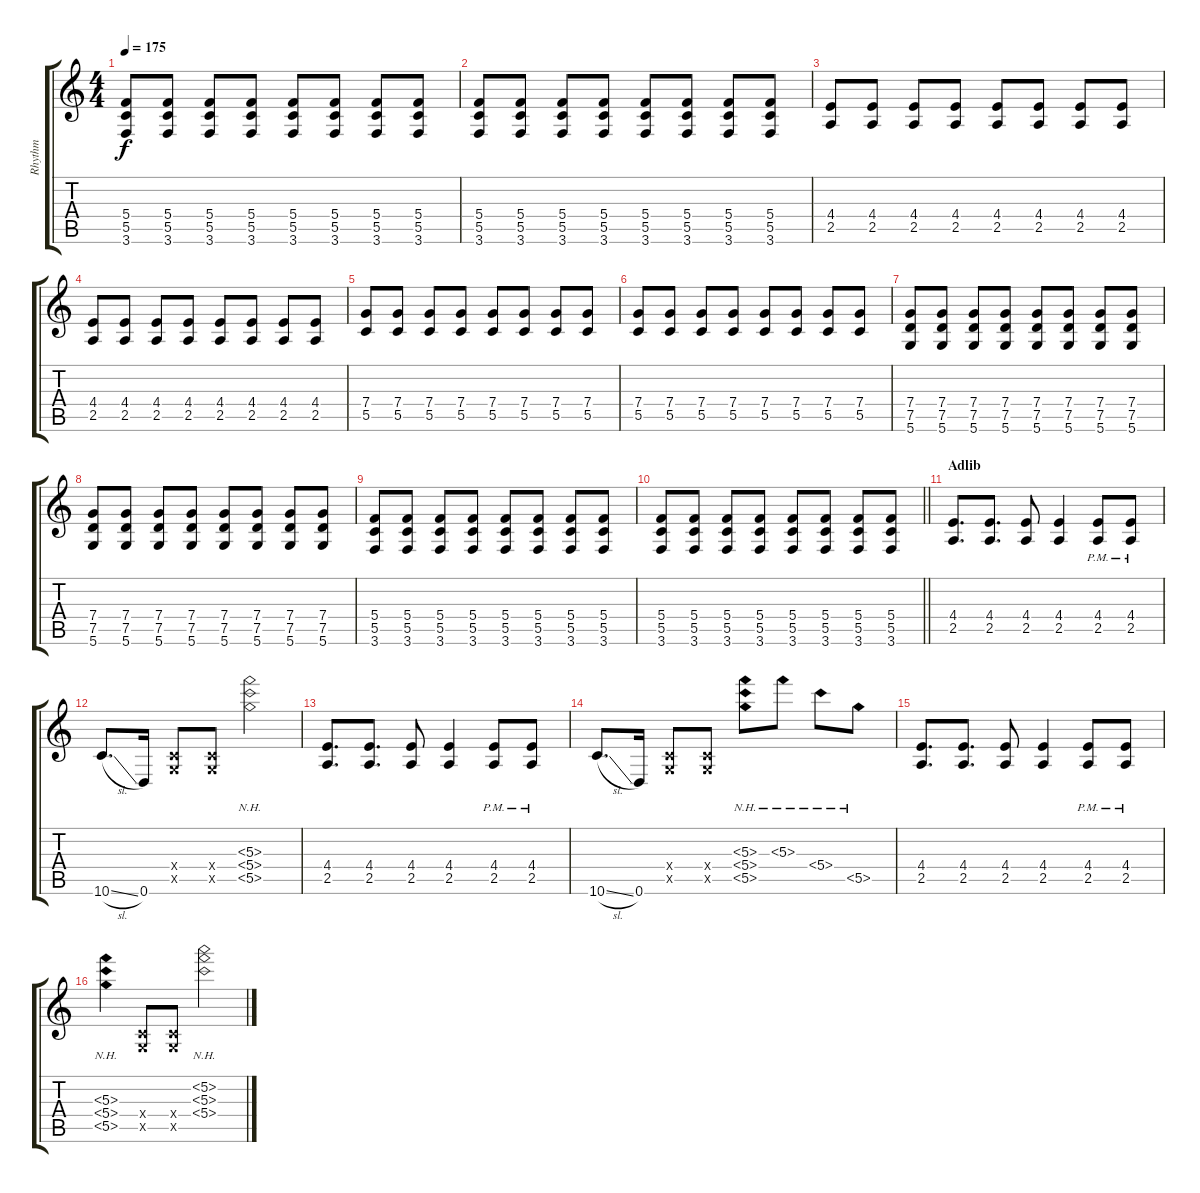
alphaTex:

\track ("Rhythm" "Rhythm") {instrument distortionguitar}
\staff {score tabs}
\tuning (D4 A3 F3 C3 G2 D2) {hide}
\ts (4 4)
\tempo 175
\clef g2
\ks c
(5.4 5.5 3.6).8{dy f} (5.4 5.5 3.6).8 (5.4 5.5 3.6).8 (5.4 5.5 3.6).8 (5.4 5.5 3.6).8 (5.4 5.5 3.6).8 (5.4 5.5 3.6).8 (5.4 5.5 3.6).8 |
(5.4 5.5 3.6).8 (5.4 5.5 3.6).8 (5.4 5.5 3.6).8 (5.4 5.5 3.6).8 (5.4 5.5 3.6).8 (5.4 5.5 3.6).8 (5.4 5.5 3.6).8 (5.4 5.5 3.6).8 |
(4.4 2.5).8 (4.4 2.5).8 (4.4 2.5).8 (4.4 2.5).8 (4.4 2.5).8 (4.4 2.5).8 (4.4 2.5).8 (4.4 2.5).8 |
(4.4 2.5).8 (4.4 2.5).8 (4.4 2.5).8 (4.4 2.5).8 (4.4 2.5).8 (4.4 2.5).8 (4.4 2.5).8 (4.4 2.5).8 |
(7.4 5.5).8 (7.4 5.5).8 (7.4 5.5).8 (7.4 5.5).8 (7.4 5.5).8 (7.4 5.5).8 (7.4 5.5).8 (7.4 5.5).8 |
(7.4 5.5).8 (7.4 5.5).8 (7.4 5.5).8 (7.4 5.5).8 (7.4 5.5).8 (7.4 5.5).8 (7.4 5.5).8 (7.4 5.5).8 |
(7.4 7.5 5.6).8 (7.4 7.5 5.6).8 (7.4 7.5 5.6).8 (7.4 7.5 5.6).8 (7.4 7.5 5.6).8 (7.4 7.5 5.6).8 (7.4 7.5 5.6).8 (7.4 7.5 5.6).8 |
(7.4 7.5 5.6).8 (7.4 7.5 5.6).8 (7.4 7.5 5.6).8 (7.4 7.5 5.6).8 (7.4 7.5 5.6).8 (7.4 7.5 5.6).8 (7.4 7.5 5.6).8 (7.4 7.5 5.6).8 |
(5.4 5.5 3.6).8 (5.4 5.5 3.6).8 (5.4 5.5 3.6).8 (5.4 5.5 3.6).8 (5.4 5.5 3.6).8 (5.4 5.5 3.6).8 (5.4 5.5 3.6).8 (5.4 5.5 3.6).8 |
\barLineRight lightlight
(5.4 5.5 3.6).8 (5.4 5.5 3.6).8 (5.4 5.5 3.6).8 (5.4 5.5 3.6).8 (5.4 5.5 3.6).8 (5.4 5.5 3.6).8 (5.4 5.5 3.6).8 (5.4 5.5 3.6).8 |
\section ("" "Adlib")
(4.4 2.5).8{d} (4.4 2.5).8{d} (4.4 2.5).8 (4.4 2.5).4 (4.4{pm} 2.5{pm}).8 (4.4{pm} 2.5{pm}).8 |
10.6{sl}.8{d} 0.6.16 (0.4{x} 0.5{x}).8 (0.4{x} 0.5{x}).8 (5.3{nh} 5.4{nh} 5.5{nh}).2 |
(4.4 2.5).8{d} (4.4 2.5).8{d} (4.4 2.5).8 (4.4 2.5).4 (4.4{pm} 2.5{pm}).8 (4.4{pm} 2.5{pm}).8 |
10.6{sl}.8{d} 0.6.16 (0.4{x} 0.5{x}).8 (0.4{x} 0.5{x}).8 (5.3{nh} 5.4{nh} 5.5{nh}).8 5.3{nh}.8 5.4{nh}.8 5.5{nh}.8 |
(4.4 2.5).8{d} (4.4 2.5).8{d} (4.4 2.5).8 (4.4 2.5).4 (4.4{pm} 2.5{pm}).8 (4.4{pm} 2.5{pm}).8 |
(5.3{nh} 5.4{nh} 5.5{nh}).4 (0.4{x} 0.5{x}).8 (0.4{x} 0.5{x}).8 (5.2{nh} 5.3{nh} 5.4{nh}).2
